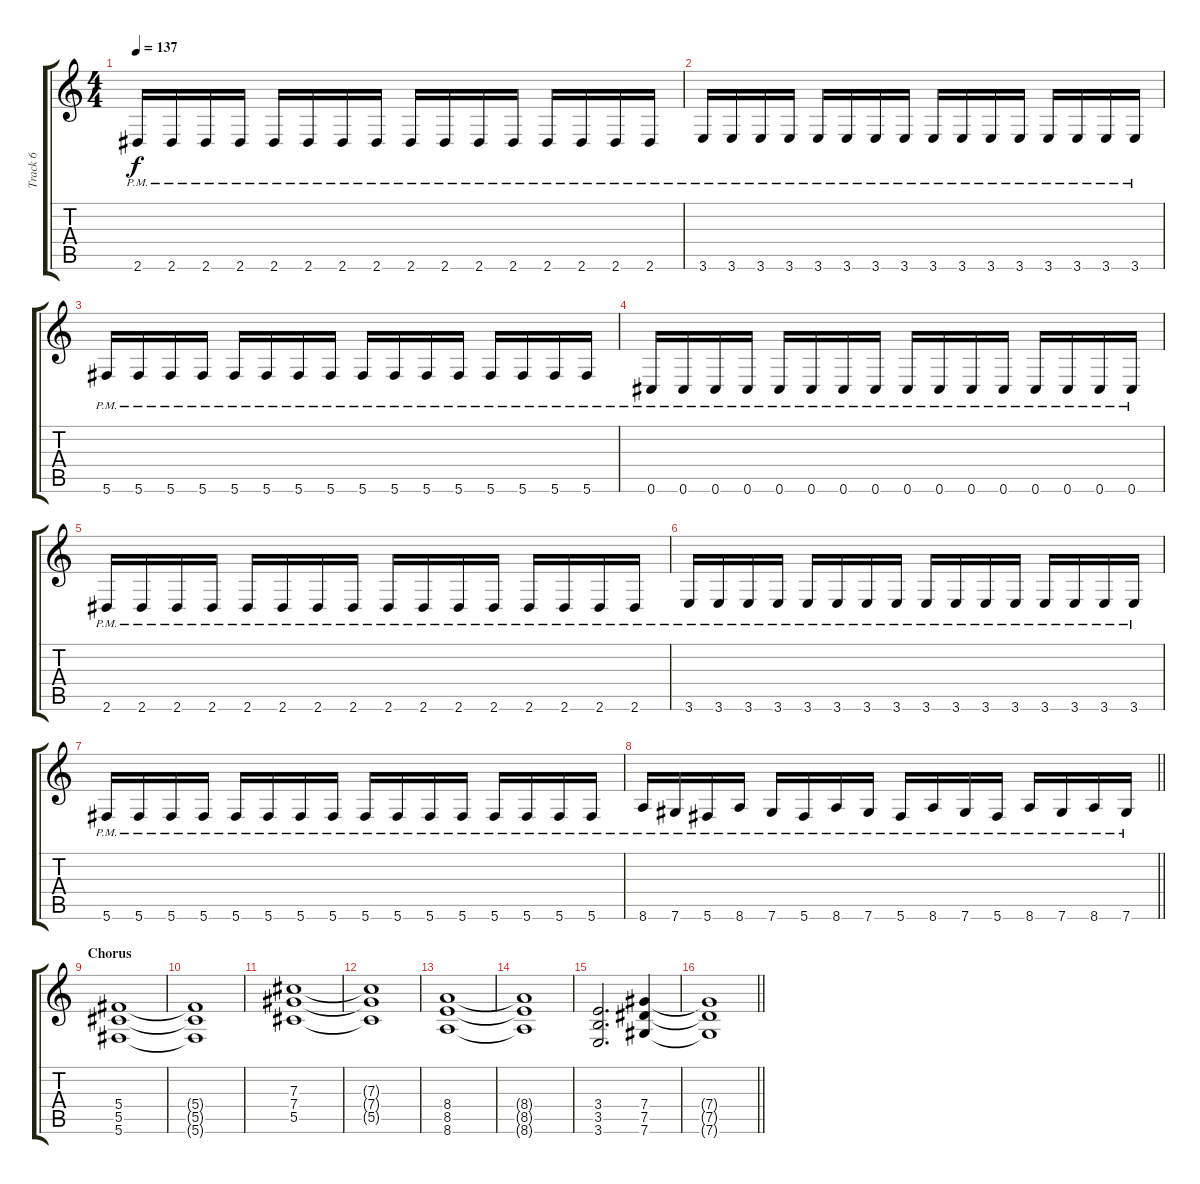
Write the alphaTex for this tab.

\track ("Track 6" "Track 6") {instrument distortionguitar}
\staff {score tabs}
\tuning (Eb4 Bb3 Gb3 Db3 Ab2 Db2) {hide}
\ts (4 4)
\tempo 137
\clef g2
\ks c
2.6{pm}.16{dy f} 2.6{pm}.16 2.6{pm}.16 2.6{pm}.16 2.6{pm}.16 2.6{pm}.16 2.6{pm}.16 2.6{pm}.16 2.6{pm}.16 2.6{pm}.16 2.6{pm}.16 2.6{pm}.16 2.6{pm}.16 2.6{pm}.16 2.6{pm}.16 2.6{pm}.16 |
3.6{pm}.16 3.6{pm}.16 3.6{pm}.16 3.6{pm}.16 3.6{pm}.16 3.6{pm}.16 3.6{pm}.16 3.6{pm}.16 3.6{pm}.16 3.6{pm}.16 3.6{pm}.16 3.6{pm}.16 3.6{pm}.16 3.6{pm}.16 3.6{pm}.16 3.6{pm}.16 |
5.6{pm}.16 5.6{pm}.16 5.6{pm}.16 5.6{pm}.16 5.6{pm}.16 5.6{pm}.16 5.6{pm}.16 5.6{pm}.16 5.6{pm}.16 5.6{pm}.16 5.6{pm}.16 5.6{pm}.16 5.6{pm}.16 5.6{pm}.16 5.6{pm}.16 5.6{pm}.16 |
0.6{pm}.16 0.6{pm}.16 0.6{pm}.16 0.6{pm}.16 0.6{pm}.16 0.6{pm}.16 0.6{pm}.16 0.6{pm}.16 0.6{pm}.16 0.6{pm}.16 0.6{pm}.16 0.6{pm}.16 0.6{pm}.16 0.6{pm}.16 0.6{pm}.16 0.6{pm}.16 |
2.6{pm}.16 2.6{pm}.16 2.6{pm}.16 2.6{pm}.16 2.6{pm}.16 2.6{pm}.16 2.6{pm}.16 2.6{pm}.16 2.6{pm}.16 2.6{pm}.16 2.6{pm}.16 2.6{pm}.16 2.6{pm}.16 2.6{pm}.16 2.6{pm}.16 2.6{pm}.16 |
3.6{pm}.16 3.6{pm}.16 3.6{pm}.16 3.6{pm}.16 3.6{pm}.16 3.6{pm}.16 3.6{pm}.16 3.6{pm}.16 3.6{pm}.16 3.6{pm}.16 3.6{pm}.16 3.6{pm}.16 3.6{pm}.16 3.6{pm}.16 3.6{pm}.16 3.6{pm}.16 |
5.6{pm}.16 5.6{pm}.16 5.6{pm}.16 5.6{pm}.16 5.6{pm}.16 5.6{pm}.16 5.6{pm}.16 5.6{pm}.16 5.6{pm}.16 5.6{pm}.16 5.6{pm}.16 5.6{pm}.16 5.6{pm}.16 5.6{pm}.16 5.6{pm}.16 5.6{pm}.16 |
\barLineRight lightlight
8.6{pm}.16 7.6{pm}.16 5.6{pm}.16 8.6{pm}.16 7.6{pm}.16 5.6{pm}.16 8.6{pm}.16 7.6{pm}.16 5.6{pm}.16 8.6{pm}.16 7.6{pm}.16 5.6{pm}.16 8.6{pm}.16 7.6{pm}.16 8.6{pm}.16 7.6{pm}.16 |
\section ("" "Chorus")
(5.4 5.5 5.6).1 |
(5.4{t} 5.5{t} 5.6{t}).1 |
(7.3 7.4 5.5).1 |
(7.3{t} 7.4{t} 5.5{t}).1 |
(8.4 8.5 8.6).1 |
(8.4{t} 8.5{t} 8.6{t}).1 |
(3.4 3.5 3.6).2{d} (7.4 7.5 7.6).4 |
\barLineRight lightlight
(7.4{t} 7.5{t} 7.6{t}).1
